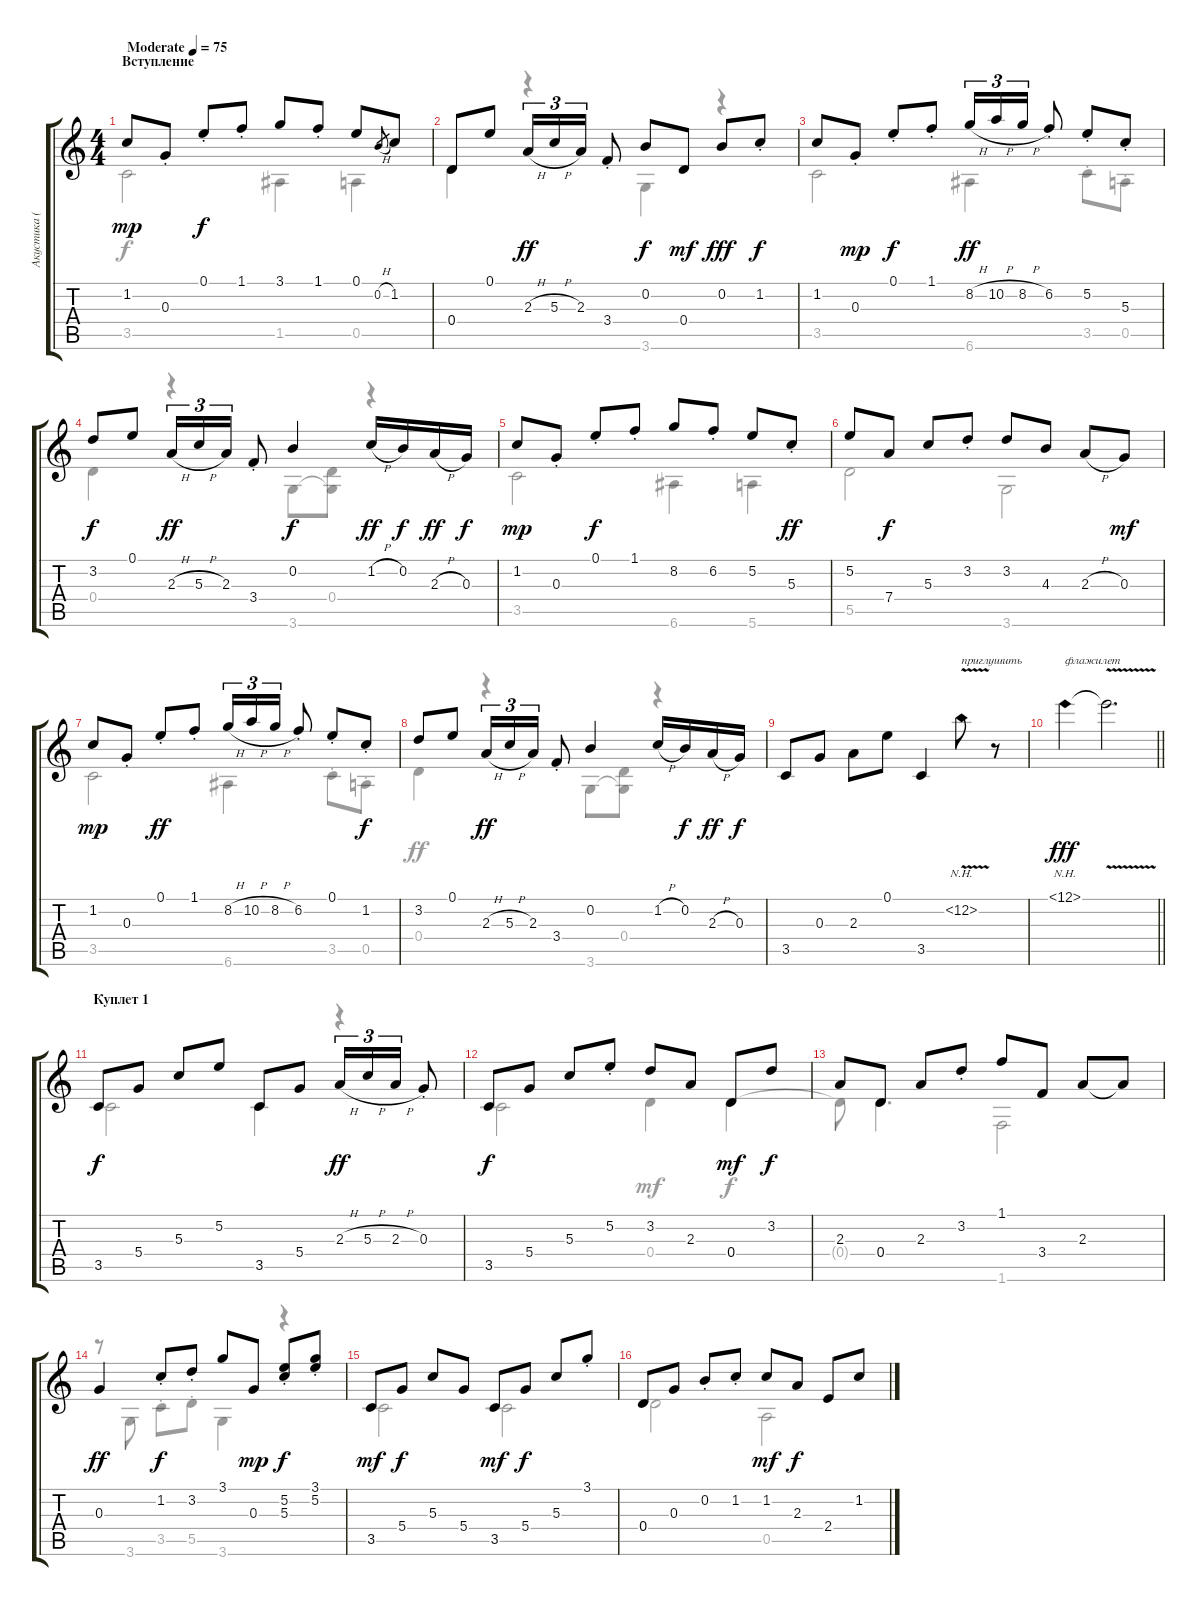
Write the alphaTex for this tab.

\track ("Акустика (С.Маврин)" "Акустика (") {instrument acousticguitarsteel}
\staff {score tabs}
\tuning (E4 B3 G3 D3 A2 E2) {hide}
\voice
\ts (4 4)
\section ("" "Вступление")
\tempo (75 "Moderate")
\clef g2
\ks c
1.2.8{dy mp instrument acousticguitarsteel} 0.3{st}.8 0.1{st}.8{dy f} 1.1{st}.8 3.1.8 1.1{st}.8 0.1.8 0.2{h}.8{gr} 1.2.8 |
0.4.8 0.1.8 2.3{h}.16{tu (3 2) dy ff} 5.3{h}.16{tu (3 2)} 2.3.16{tu (3 2)} 3.4{st}.8 0.2.8{dy f} 0.4.8{dy mf} 0.2.8{dy fff} 1.2{st}.8{dy f} |
1.2.8 0.3{st}.8{dy mp} 0.1{st}.8{dy f} 1.1{st}.8 8.2{h}.16{tu (3 2) dy ff} 10.2{h}.16{tu (3 2)} 8.2{h}.16{tu (3 2)} 6.2{st}.8 5.2{st}.8 5.3{st}.8 |
3.2.8{dy f} 0.1.8 2.3{h}.16{tu (3 2) dy ff} 5.3{h}.16{tu (3 2)} 2.3.16{tu (3 2)} 3.4{st}.8 0.2.4{dy f} 1.2{h}.16{dy ff} 0.2.16{dy f} 2.3{h}.16{dy ff} 0.3.16{dy f} |
1.2.8{dy mp} 0.3{st}.8 0.1{st}.8{dy f} 1.1{st}.8 8.2.8 6.2{st}.8 5.2.8 5.3{st}.8{dy ff} |
5.2.8 7.4.8{dy f} 5.3.8 3.2{st}.8 3.2.8 4.3.8 2.3{h}.8 0.3.8{dy mf} |
1.2.8{dy mp} 0.3{st}.8 0.1{st}.8{dy ff} 1.1{st}.8 8.2{h}.16{tu (3 2)} 10.2{h}.16{tu (3 2)} 8.2{h}.16{tu (3 2)} 6.2{st}.8 0.1{st}.8 1.2{st}.8{dy f} |
3.2.8 0.1.8 2.3{h}.16{tu (3 2) dy ff} 5.3{h}.16{tu (3 2)} 2.3.16{tu (3 2)} 3.4{st}.8 0.2.4 1.2{h}.16 0.2.16{dy f} 2.3{h}.16{dy ff} 0.3.16{dy f} |
3.5.8 0.3.8 2.3.8 0.1.8 3.5.4 12.2{nh v}.8{txt "приглушить"} r.8 |
\barLineRight lightlight
12.1{nh}.4{txt "флажилет" dy fff} 12.1{v t}.2{d} |
\section ("" "Куплет 1")
3.5.8{dy f} 5.4.8 5.3.8 5.2.8 3.5.8 5.4.8 2.3{h}.16{tu (3 2) dy ff} 5.3{h}.16{tu (3 2)} 2.3{h}.16{tu (3 2)} 0.3{st}.8 |
3.5.8{dy f} 5.4.8 5.3.8 5.2{st}.8 3.2.8 2.3.8 0.4.8{dy mf} 3.2.8{dy f} |
2.3.8 0.4.8 2.3.8 3.2{st}.8 1.1.8 3.4.8 2.3.8 2.3{t}.8 |
0.3.4{dy ff} 1.2{st}.8{dy f} 3.2{st}.8 3.1.8 0.3.8{dy mp} (5.2{st} 5.3{st}).8{dy f} (3.1{st} 5.2{st}).8 |
3.5.8{dy mf} 5.4.8{dy f} 5.3.8 5.4.8 3.5.8{dy mf} 5.4.8{dy f} 5.3.8 3.1{st}.8 |
0.4.8 0.3.8 0.2{st}.8 1.2{st}.8 1.2.8{dy mf} 2.3.8{dy f} 2.4.8 1.2.8
\voice
\clef g2
\ottava regular
\simile none
\ks c
3.5.2{dy f} 1.5.4 0.5.4 |
0.4.4 r.4 3.6.4 r.4 |
3.5.2 6.6.4 3.5{st}.8 0.5{st}.8 |
0.4.4 r.4 3.6.8 (0.4 3.6{t}).8 r.4 |
3.5.2 6.6.4 5.6.4 |
5.5.2 3.6.2 |
3.5.2 6.6.4 3.5{st}.8 0.5{st}.8 |
0.4.4{dy ff} r.4 3.6.8 (0.4 3.6{t}).8 r.4 |
|
\barLineRight lightlight
|
3.5.2{dy f} 3.5.4 r.4 |
3.5.2 0.4.4{dy mf} 0.4.4{dy f} |
0.4{t}.8 0.4.4{d} 1.6.2 |
r.8 3.6.8 3.5{st}.8 5.5{st}.8 3.6.4 r.4 |
3.5.2{dy mf} 3.5.2 |
0.4.2 0.5.2
